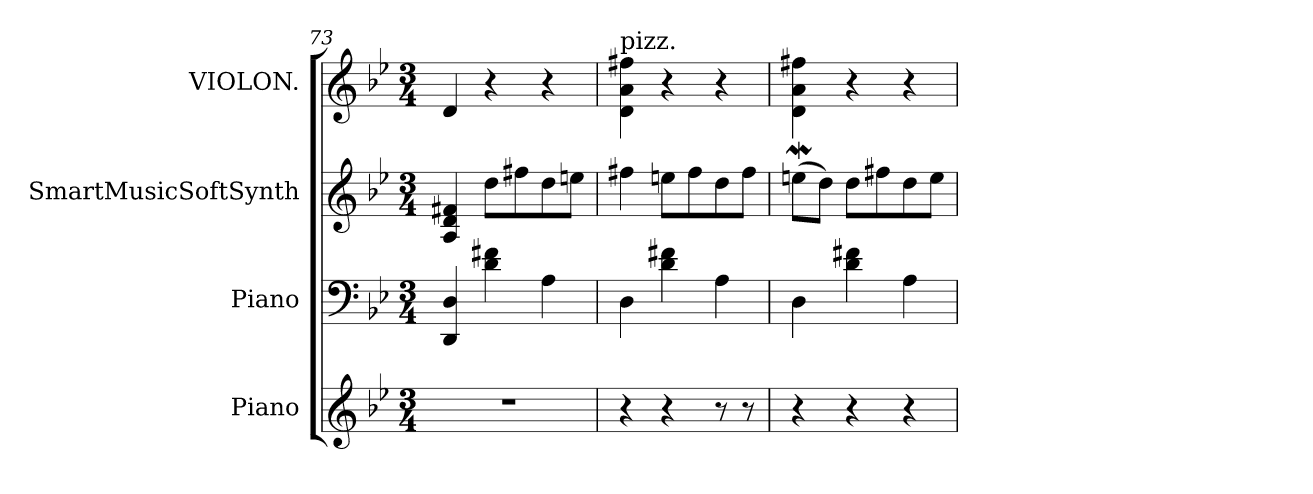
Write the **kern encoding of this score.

**kern	**kern	**kern	**kern
*part4	*part3	*part2	*part1
*staff4	*staff3	*staff2	*staff1
*I"Piano	*I"Piano	*I"SmartMusicSoftSynth	*I"VIOLON.
*I'P.	*	*	*
*clefG2	*clefF4	*clefG2	*clefG2
*k[b-e-]	*k[b-e-]	*k[b-e-]	*k[b-e-]
*B-:	*B-:	*B-:	*B-:
*M3/4	*M3/4	*M3/4	*M3/4
=73	=73	=73	=73
2.r	4DD/ 4D/	4A/ 4d/ 4f#X/	4d/
.	4d\ 4f#X\	8dd\L	4r
.	.	8ff#X\	.
.	4A\	8dd\	4r
.	.	8een\J	.
!!LO:LB:g=z
=74	=74	=74	=74
!	!	!	!LO:TX:t=pizz.
4r	4D\	4ff#X\	4d\ 4a\ 4ff#X\
4r	4d\ 4f#X\	8een\L	4r
.	.	8ff#\	.
8r	4A\	8dd\	4r
8r	.	8ff#\J	.
=75	=75	=75	=75
4r	4D\	(8eenW\L	4d\ 4a\ 4ff#X\
.	.	8dd\J)	.
4r	4d\ 4f#X\	8dd\L	4r
.	.	8ff#X\	.
4r	4A\	8dd\	4r
.	.	8ee\J	.
=	=	=	=
*-	*-	*-	*-
